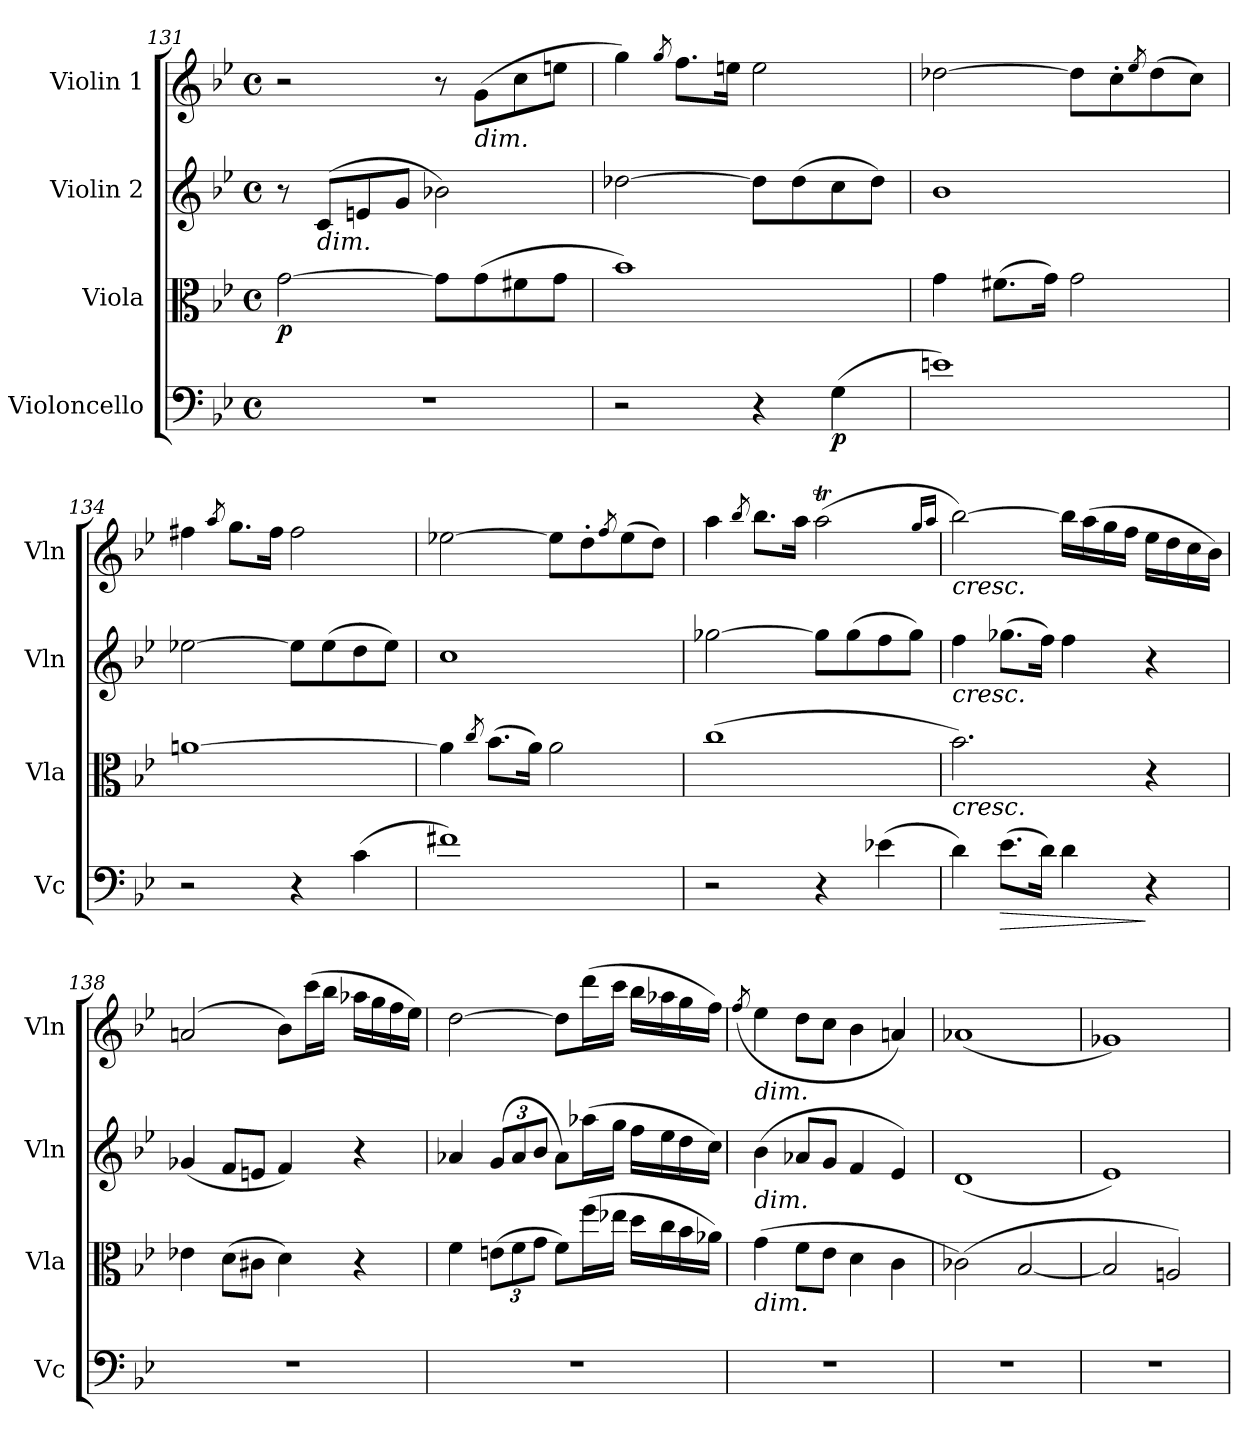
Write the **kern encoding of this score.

**kern	**dynam	**kern	**dynam	**kern	**kern
*part4	*part4	*part3	*part3	*part2	*part1
*staff4	*staff4	*staff3	*staff3	*staff2	*staff1
*I"Violoncello	*	*I"Viola	*	*I"Violin 2	*I"Violin 1
*I'Vc	*	*I'Vla	*	*I'Vln	*I'Vln
*clefF4	*	*clefC3	*	*clefG2	*clefG2
*k[b-e-]	*	*k[b-e-]	*	*k[b-e-]	*k[b-e-]
*M4/4	*	*M4/4	*	*M4/4	*M4/4
*met(c)	*	*met(c)	*	*met(c)	*met(c)
=131	=131	=131	=131	=131	=131
!	!	!	!LO:DY:b	!	!
1r	.	[2g\	p	8r	2r
!	!	!	!	!LO:TX:b:i:t=dim.	!
.	.	.	.	(>8c/L	.
.	.	.	.	8en/	.
.	.	.	.	8g/J	.
.	.	8g\L]	.	2b-X\)	8r
!	!	!	!	!	!LO:TX:b:i:t=dim.
.	.	(>8g\	.	.	(>8g\L
.	.	8f#X\	.	.	8cc\
.	.	8g\J	.	.	8een\J
=132	=132	=132	=132	=132	=132
2r	.	1b-)	.	[2dd-X\	4gg\)
.	.	.	.	.	8qgg/
.	.	.	.	.	8.ff\L
.	.	.	.	.	16een\Jk
4r	.	.	.	8dd-\L]	2ee\
.	.	.	.	(>8dd-\	.
!	!LO:DY:b	!	!	!	!
(>4G\	p	.	.	8cc\	.
.	.	.	.	8dd-\J)	.
=133	=133	=133	=133	=133	=133
1en)	.	4g\	.	1b-	[2dd-X\
.	.	(>8.f#X\L	.	.	.
.	.	16g\Jk)	.	.	.
.	.	2g\	.	.	8dd-\L]
.	.	.	.	.	8cc'\
.	.	.	.	.	8qee-/
.	.	.	.	.	(>8dd-\
.	.	.	.	.	8cc\J)
!!LO:LB:g=z
=134	=134	=134	=134	=134	=134
2r	.	[1an	.	[2ee-X\	4ff#X\
.	.	.	.	.	8qaa/
.	.	.	.	.	8.gg\L
.	.	.	.	.	16ff#\Jk
4r	.	.	.	8ee-\L]	2ff#\
.	.	.	.	(>8ee-\	.
(>4c\	.	.	.	8dd\	.
.	.	.	.	8ee-\J)	.
=135	=135	=135	=135	=135	=135
1f#X)	.	4a\]	.	1cc	[2ee-X\
.	.	8qcc/	.	.	.
.	.	(>8.b-\L	.	.	.
.	.	16a\Jk)	.	.	.
.	.	2a\	.	.	8ee-\L]
.	.	.	.	.	8dd'\
.	.	.	.	.	8qff/
.	.	.	.	.	(>8ee-\
.	.	.	.	.	8dd\J)
=136	=136	=136	=136	=136	=136
2r	.	(>1cc	.	[2gg-X\	4aa\
.	.	.	.	.	8qbb-/
.	.	.	.	.	8.bb-\L
.	.	.	.	.	16aa\Jk
4r	.	.	.	8gg-\L]	(>2aat\
.	.	.	.	(>8gg-\	.
(>4e-X\	.	.	.	8ff\	.
.	.	.	.	8gg-\J)	.
.	.	.	.	.	16qgg/LL
.	.	.	.	.	16qaa/JJ
=137	=137	=137	=137	=137	=137
!	!	!	!	!	!LO:TX:b:i:t=cresc.
!	!	!	!	!LO:TX:b:i:t=cresc.	!
!	!	!LO:TX:b:i:t=cresc.	!	!	!
4d\)	.	2.b-\)	.	4ff\	[2bb-\)
!	!LO:HP:b	!	!	!	!
(>8.e-\L	>	.	.	(>8.gg-X\L	.
16d\Jk)	.	.	.	16ff\Jk)	.
4d\	.	.	.	4ff\	16bb-\LL]
.	.	.	.	.	(>16aa\
.	.	.	.	.	16gg\
.	.	.	.	.	16ff\JJ
4r	]	4r	.	4r	16ee-\LL
.	.	.	.	.	16dd\
.	.	.	.	.	16cc\
.	.	.	.	.	16b-\JJ)
=138	=138	=138	=138	=138	=138
1r	.	4e-X\	.	(<4g-X/	(>2an/
.	.	(>8d\L	.	8f/L	.
.	.	8c#X\J	.	8en/J	.
.	.	4d\)	.	4f/)	8b-\L)
.	.	.	.	.	(>16ccc\L
.	.	.	.	.	16bb-\JJ
.	.	4r	.	4r	16aa-X\LL
.	.	.	.	.	16gg\
.	.	.	.	.	16ff\
.	.	.	.	.	16ee-\JJ)
=139	=139	=139	=139	=139	=139
1r	.	4f\	.	4a-X/	[2dd\
*	*	*Xbrackettup	*	*Xbrackettup	*
.	.	(>12en\L	.	(>12g/L	.
.	.	12f\	.	12a-/	.
.	.	12g\J	.	12b-/J	.
.	.	8f\L)	.	8a-\L)	8dd\L]
.	.	(>16ff\L	.	(>16aa-X\L	(>16ddd\L
.	.	16ee-X\JJ	.	16gg\JJ	16ccc\JJ
.	.	16dd\LL	.	16ff\LL	16bb-\LL
.	.	16cc\	.	16ee-\	16aa-X\
.	.	16b-\	.	16dd\	16gg\
.	.	16a-X\JJ)	.	16cc\JJ)	16ff\JJ)
=140	=140	=140	=140	=140	=140
.	.	.	.	.	(>8qff/
!	!	!	!	!	!LO:TX:b:i:t=dim.
!	!	!	!	!LO:TX:b:i:t=dim.	!
!	!	!LO:TX:b:i:t=dim.	!	!	!
1r	.	(>4g\	.	(>4b-\	4ee-\
.	.	8f\L	.	8a-X/L	8dd\L
.	.	8e-\J	.	8g/J	8cc\J
.	.	4d\	.	4f/	4b-\
.	.	4c\	.	4e-/)	4an/)
!!LO:PB:g=z
=141	=141	=141	=141	=141	=141
1r	.	(>2c-X\)	.	(<1d	(<1a-X
.	.	[2B-/	.	.	.
=142	=142	=142	=142	=142	=142
1r	.	2B-/]	.	1e-)	1g-X)
.	.	2An/)	.	.	.
=	=	=	=	=	=
*-	*-	*-	*-	*-	*-
